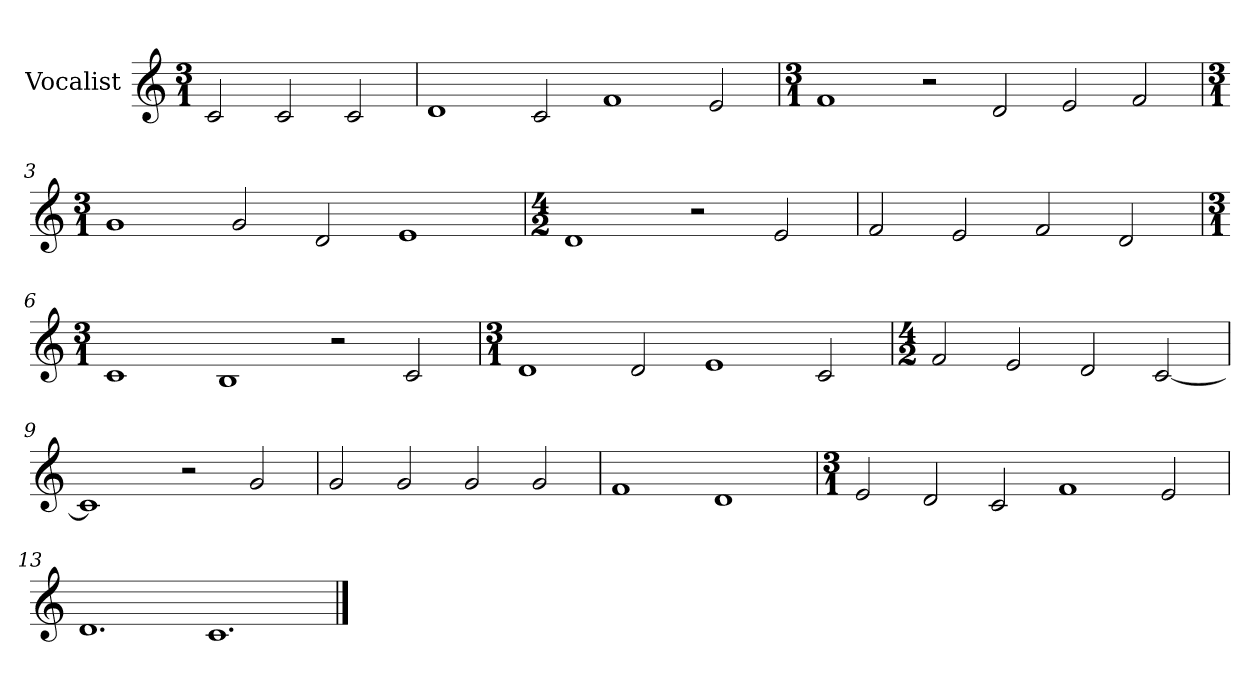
**kern
*part1
*staff1
*I"Vocalist
*k[]
*C:
*M3/1
=
2c
2c
2c
=1
1d
2c
1f
2e
=2
*M3/1
1f
2r
2d
2e
2f
=3
*M3/1
1g
2g
2d
1e
=4
*M4/2
1d
2r
2e
=5
2f
2e
2f
2d
=6
*M3/1
1c
1B
2r
2c
=7
*M3/1
1d
2d
1e
2c
=8
*M4/2
2f
2e
2d
[2c
=9
1c]
2r
2g
=10
2g
2g
2g
2g
=11
1f
1d
=12
*M3/1
2e
2d
2c
1f
2e
=13
1.d
1.c
==
*-
